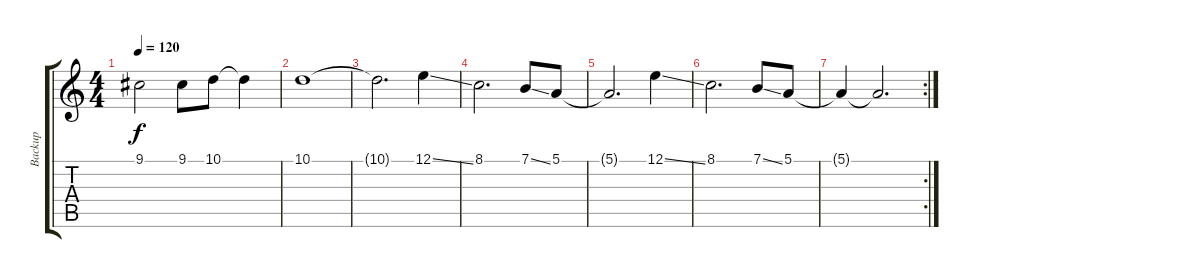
\track ("Backup" "Backup") {instrument trombone}
\staff {score tabs}
\tuning (E4 B3 G3 D3 A2 E2) {hide}
\ts (4 4)
\tempo 120
\clef g2
\ks c
9.1{t}.2{dy f} 9.1.8 10.1.8 10.1{t}.4 |
10.1.1 |
10.1{t}.2{d} 12.1{ss}.4 |
8.1.2{d} 7.1{ss}.8 5.1.8 |
5.1{t}.2{d} 12.1{ss}.4 |
8.1.2{d} 7.1{ss}.8 5.1.8 |
\rc 2
5.1{t}.4 5.1{t}.2{d}
